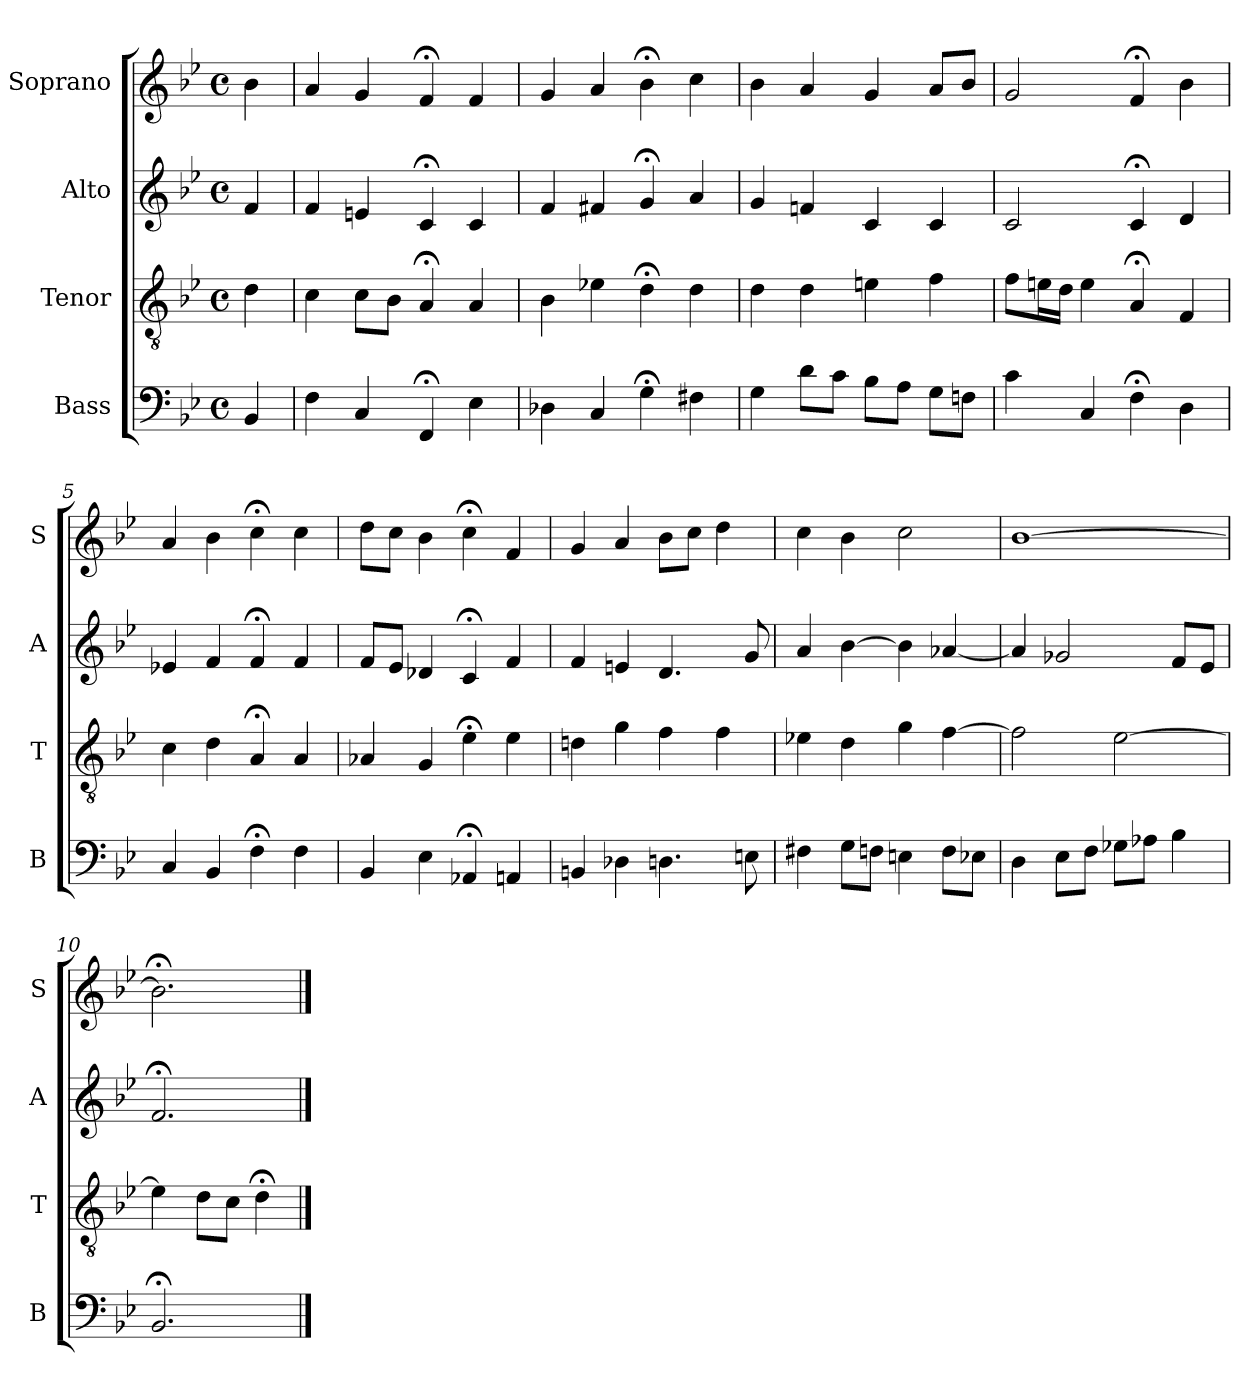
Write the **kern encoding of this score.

**kern	**kern	**kern	**kern
*part4	*part3	*part2	*part1
*staff4	*staff3	*staff2	*staff1
*I"Bass	*I"Tenor	*I"Alto	*I"Soprano
*I'B	*I'T	*I'A	*I'S
*clefF4	*clefGv2	*clefG2	*clefG2
*k[b-e-]	*k[b-e-]	*k[b-e-]	*k[b-e-]
*B-:	*B-:	*B-:	*B-:
*M4/4	*M4/4	*M4/4	*M4/4
*met(c)	*met(c)	*met(c)	*met(c)
*MM100	*MM100	*MM100	*MM100
=	=	=	=
4BB-	4d	4f	4b-
=1	=1	=1	=1
4F	4c	4f	4a
4C	8cL	4en	4g
.	8B-J	.	.
4FF;<	4A;<	4c;<	4f;<
4E-	4A	4c	4f
=2	=2	=2	=2
4D-X	4B-	4f	4g
4C	4e-X	4f#X	4a
4G;<	4d;<	4g;<	4b-;<
4F#X	4d	4a	4cc
=3	=3	=3	=3
4G	4d	4g	4b-
8dL	4d	4fn	4a
8cJ	.	.	.
8B-L	4en	4c	4g
8AJ	.	.	.
8GL	4f	4c	8aL
8FnJ	.	.	8b-J
=4	=4	=4	=4
4c	8fL	2c	2g
.	16enL	.	.
.	16dJJ	.	.
4C	4e	.	.
4F;<	4A;<	4c;<	4f;<
4D	4F	4d	4b-
=5	=5	=5	=5
4Ci	4ci	4e-Xi	4ai
4BB-	4d	4f	4b-
4F;<	4A;<	4f;<	4cc;<
4F	4A	4f	4cc
=6	=6	=6	=6
4BB-	4A-X	8fL	8ddL
.	.	8e-J	8ccJ
4E-	4G	4d-X	4b-
4AA-X;<	4e-;<	4c;<	4cc;<
4AAn	4e-	4f	4f
=7	=7	=7	=7
4BBn	4dn	4f	4g
4D-X	4g	4en	4a
4.Dn	4f	4.d	8b-L
.	.	.	8ccJ
.	4f	.	4dd
8En	.	8g	.
=8	=8	=8	=8
4F#X	4e-X	4a	4cc
8GL	4d	[4b-	4b-
8FnJ	.	.	.
4En	4g	4b-]	2cc
8FL	[4f	[4a-X	.
8E-XJ	.	.	.
=9	=9	=9	=9
4D	2f]	4a-]	[1b-
8E-L	.	2g-X	.
8FJ	.	.	.
8G-XL	[2e-	.	.
8A-XJ	.	.	.
4B-	.	8fL	.
.	.	8e-J	.
=10	=10	=10	=10
2.BB-;<	4e-]	2.f;<	2.b-;<]
.	8dL	.	.
.	8cJ	.	.
.	4d;<	.	.
==	==	==	==
*-	*-	*-	*-
